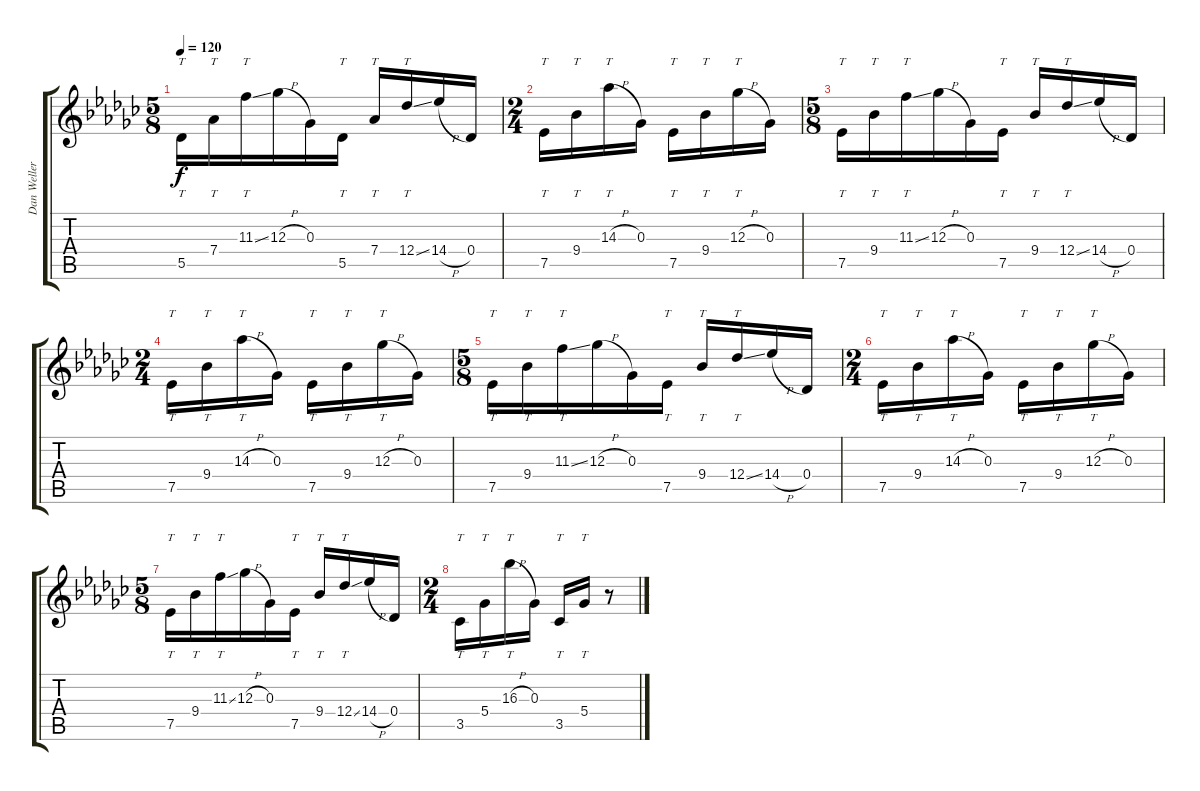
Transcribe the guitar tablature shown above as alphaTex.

\track ("Dan Weller" "Dan Weller") {instrument overdrivenguitar}
\staff {score tabs}
\tuning (Eb4 Bb3 Gb3 Db3 Ab2 Db2) {hide}
\ts (5 8)
\tempo 120
\clef g2
\ks gb
5.5.16{tt dy f} 7.4.16{tt} 11.3{ss}.16{tt} 12.3{h}.16 0.3.16 5.5.16{tt} 7.4.16{tt} 12.4{ss}.16{tt} 14.4{h}.16 0.4.16 |
\ts (2 4)
7.5.16{tt} 9.4.16{tt} 14.3{h}.16{tt} 0.3.16 7.5.16{tt} 9.4.16{tt} 12.3{h}.16{tt} 0.3.16 |
\ts (5 8)
7.5.16{tt} 9.4.16{tt} 11.3{ss}.16{tt} 12.3{h}.16 0.3.16 7.5.16{tt} 9.4.16{tt} 12.4{ss}.16{tt} 14.4{h}.16 0.4.16 |
\ts (2 4)
7.5.16{tt} 9.4.16{tt} 14.3{h}.16{tt} 0.3.16 7.5.16{tt} 9.4.16{tt} 12.3{h}.16{tt} 0.3.16 |
\ts (5 8)
7.5.16{tt} 9.4.16{tt} 11.3{ss}.16{tt} 12.3{h}.16 0.3.16 7.5.16{tt} 9.4.16{tt} 12.4{ss}.16{tt} 14.4{h}.16 0.4.16 |
\ts (2 4)
7.5.16{tt} 9.4.16{tt} 14.3{h}.16{tt} 0.3.16 7.5.16{tt} 9.4.16{tt} 12.3{h}.16{tt} 0.3.16 |
\ts (5 8)
7.5.16{tt} 9.4.16{tt} 11.3{ss}.16{tt} 12.3{h}.16 0.3.16 7.5.16{tt} 9.4.16{tt} 12.4{ss}.16{tt} 14.4{h}.16 0.4.16 |
\ts (2 4)
3.5.16{tt} 5.4.16{tt} 16.3{h}.16{tt} 0.3.16 3.5.16{tt} 5.4.16{tt} r.8
